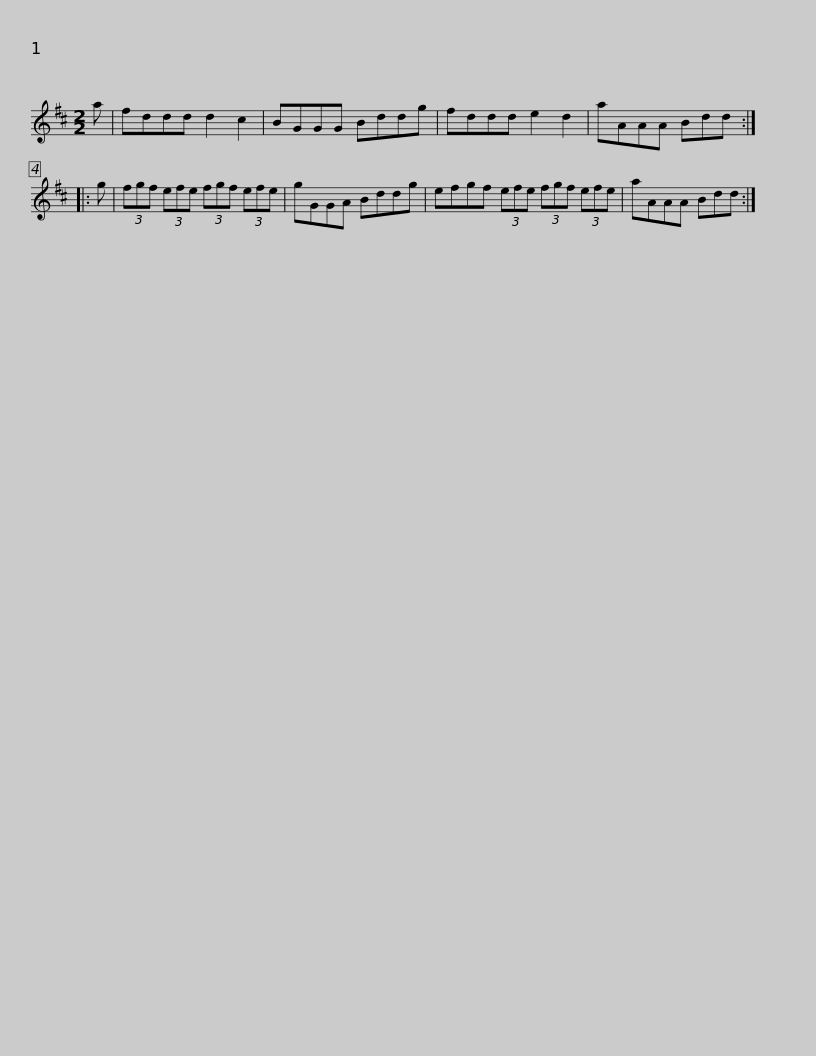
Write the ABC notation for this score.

X:1
L:1/8
M:2/2
I:linebreak $
K:D
V:1 treble
V:1
 a | fddd d2 c2 | BGGG Bddg | fddd e2 d2 | aAAA Bdd :: %5
 g | (3fgf (3efe (3fgf (3efe |$ gGGA Bddg | efgf (3efe (3fgf (3efe | aAAA Bdd :| %10
